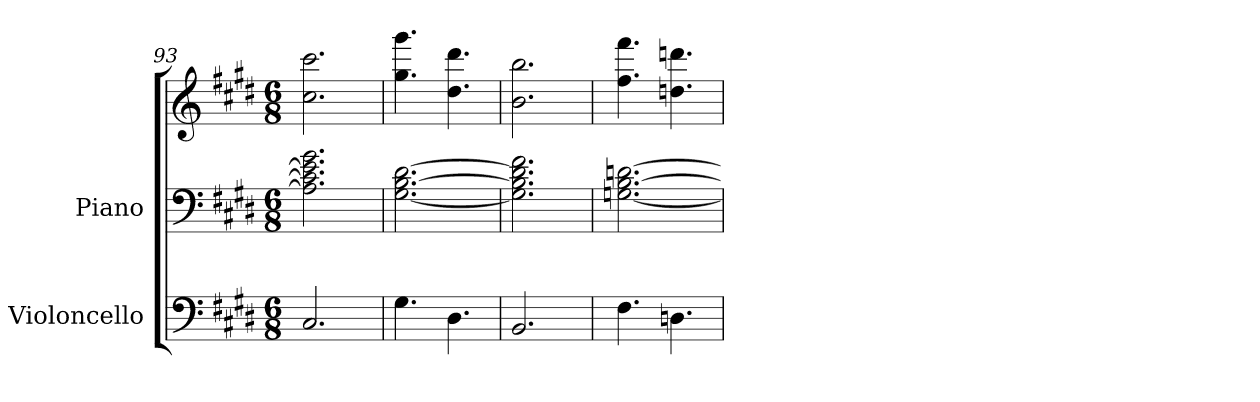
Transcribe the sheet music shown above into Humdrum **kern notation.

**kern	**kern	**kern
*part2	*part1	*part1
*staff3	*staff2	*staff1
*I"Violoncello	*I"Piano	*
*I'Vc.	*I'Pno.	*
*clefF4	*clefF4	*clefG2
*k[f#c#g#d#]	*k[f#c#g#d#]	*k[f#c#g#d#]
*M6/8	*M6/8	*M6/8
=93	=93	=93
2.C#/	2.A\] 2.c#\] 2.e\] 2.g#\	2.cc#\ 2.ccc#\
=94	=94	=94
4.G#\	[2.G#\ [2.B\ [2.d#\	4.gg#\ 4.ggg#\
4.D#\	.	4.dd#\ 4.ddd#\
=95	=95	=95
2.BB/	2.G#\] 2.B\] 2.d#\] 2.f#\	2.b\ 2.bb\
=96	=96	=96
4.F#\	[2.Gn\ [2.B\ [2.dn\	4.ff#\ 4.fff#\
4.Dn\	.	4.ddn\ 4.dddn\
=	=	=
*-	*-	*-
